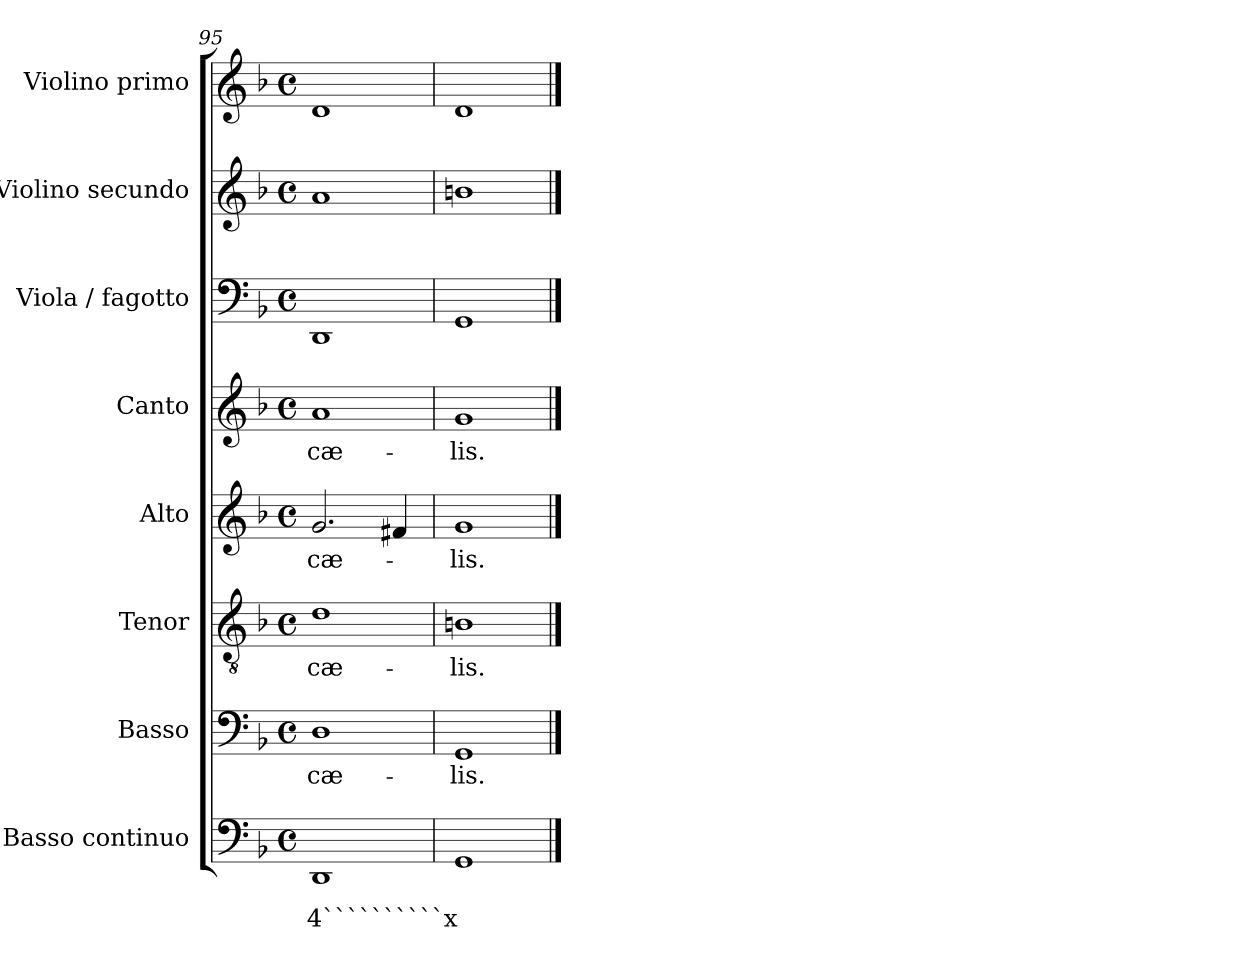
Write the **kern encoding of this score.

**kern	**text	**text	**kern	**text	**kern	**text	**kern	**text	**kern	**text	**kern	**kern	**kern
*part8	*part8	*part8	*part7	*part7	*part6	*part6	*part5	*part5	*part4	*part4	*part3	*part2	*part1
*staff8	*staff8	*staff8	*staff7	*staff7	*staff6	*staff6	*staff5	*staff5	*staff4	*staff4	*staff3	*staff2	*staff1
*I"Basso continuo	*	*	*I"Basso	*	*I"Tenor	*	*I"Alto	*	*I"Canto	*	*I"Viola / fagotto	*I"Violino secundo	*I"Violino primo
*I'BC	*	*	*I'B	*	*I'T	*	*I'A	*	*I'C	*	*	*I'V2	*I'V1
*clefF4	*	*	*clefF4	*	*clefGv2	*	*clefG2	*	*clefG2	*	*clefF4	*clefG2	*clefG2
*k[b-]	*	*	*k[b-]	*	*k[b-]	*	*k[b-]	*	*k[b-]	*	*k[b-]	*k[b-]	*k[b-]
*F:	*	*	*F:	*	*F:	*	*F:	*	*F:	*	*F:	*F:	*F:
*M4/4	*	*	*M4/4	*	*M4/4	*	*M4/4	*	*M4/4	*	*M4/4	*M4/4	*M4/4
*met(c)	*	*	*met(c)	*	*met(c)	*	*met(c)	*	*met(c)	*	*met(c)	*met(c)	*met(c)
=95	=95	=95	=95	=95	=95	=95	=95	=95	=95	=95	=95	=95	=95
!	!	!LO:LY:b	!	!LO:LY:b	!	!LO:LY:b	!	!LO:LY:b	!	!LO:LY:b	!	!	!
1DD	.	4``````````x	1D	cæ-	1d	cæ-	2.g/	cæ-	1a	cæ-	1DD	1a	1d
.	.	.	.	.	.	.	4f#X/	.	.	.	.	.	.
=96	=96	=96	=96	=96	=96	=96	=96	=96	=96	=96	=96	=96	=96
!	!	!	!	!LO:LY:b	!	!LO:LY:b	!	!LO:LY:b	!	!LO:LY:b	!	!	!
1GG	.	.	1GG	-lis.	1Bn	-lis.	1g	-lis.	1g	-lis.	1GG	1bn	1d
==	==	==	==	==	==	==	==	==	==	==	==	==	==
*-	*-	*-	*-	*-	*-	*-	*-	*-	*-	*-	*-	*-	*-
